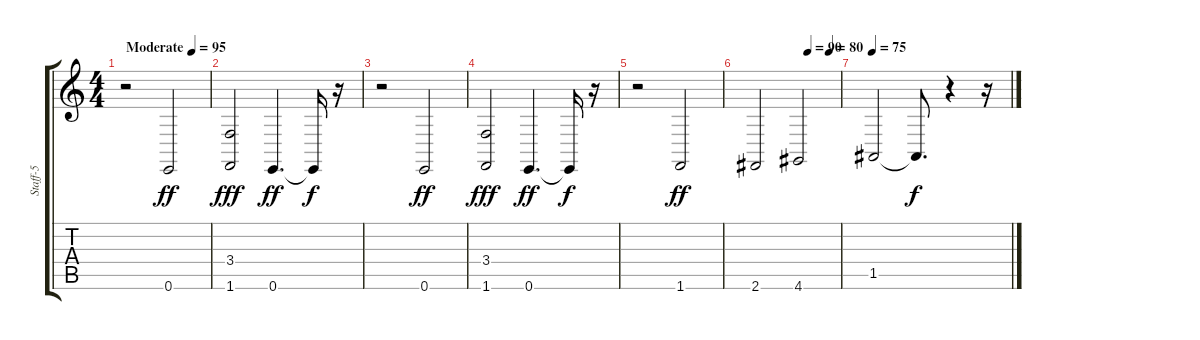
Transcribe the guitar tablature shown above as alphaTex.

\track ("Staff-5" "Staff-5") {instrument viola}
\staff {score tabs}
\tuning (E4 B3 G3 D3 A2 E2) {hide}
\ts (4 4)
\tempo (95 "Moderate")
\clef g2
\ks c
r.2{dy ff instrument viola} 0.6.2 |
(3.4 1.6).2{dy fff} 0.6.4{d dy ff} 0.6{t}.16{dy f} r.16 |
r.2 0.6.2{dy ff} |
(3.4 1.6).2{dy fff} 0.6.4{d dy ff} 0.6{t}.16{dy f} r.16 |
r.2 1.6.2{dy ff} |
\tempo (90 0.625)
\tempo (80 0.875)
2.6.2 4.6.2 |
\tempo 75
1.5.2 1.5{t}.8{d dy f} r.4 r.16
